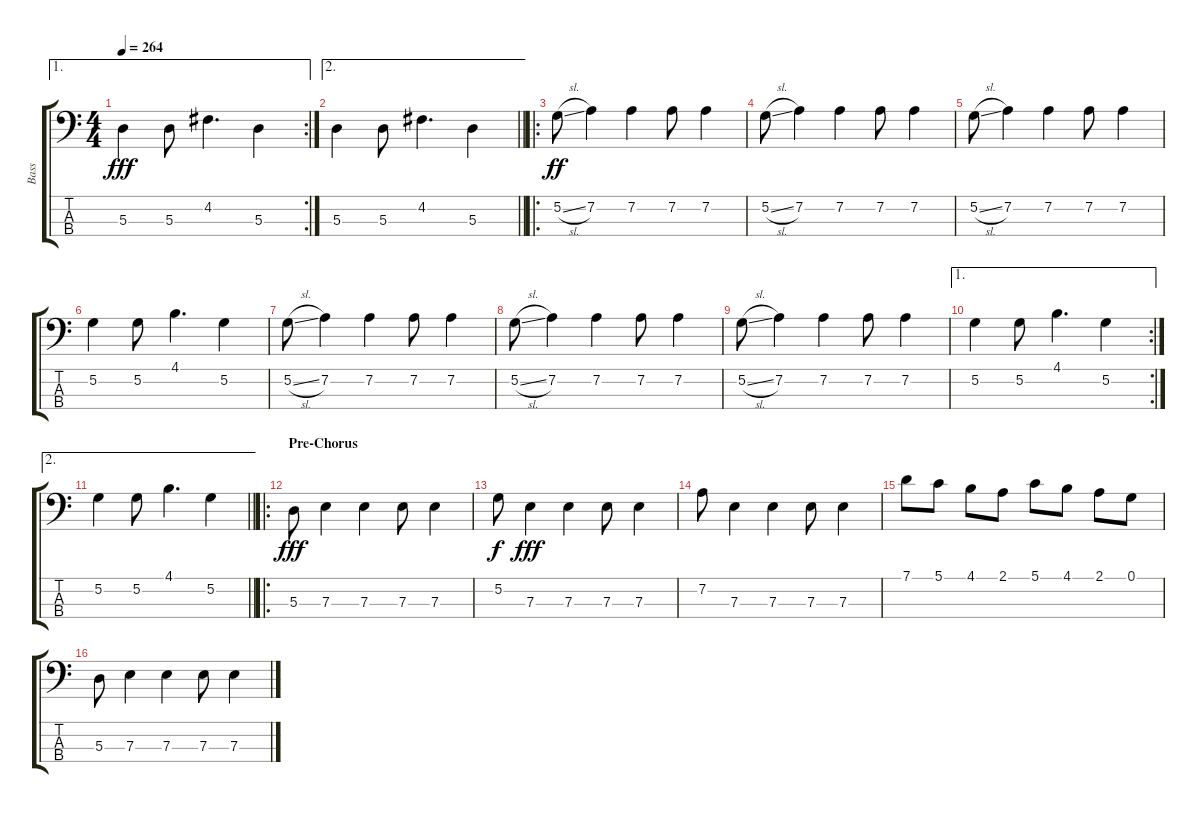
\track ("Bass" "Bass") {instrument electricbasspick}
\staff {score tabs}
\tuning (G2 D2 A1 E1) {hide}
\ae 1
\rc 2
\ts (4 4)
\tempo 264
\clef f4
\ks c
5.3.4{dy fff} 5.3.8 4.2.4{d} 5.3.4 |
\ae 2
\barLineRight lightlight
5.3.4 5.3.8 4.2.4{d} 5.3.4 |
\ro
\section ("" "")
5.2{sl}.8{dy ff} 7.2.4 7.2.4 7.2.8 7.2.4 |
5.2{sl}.8 7.2.4 7.2.4 7.2.8 7.2.4 |
5.2{sl}.8 7.2.4 7.2.4 7.2.8 7.2.4 |
5.2.4 5.2.8 4.1.4{d} 5.2.4 |
5.2{sl}.8 7.2.4 7.2.4 7.2.8 7.2.4 |
5.2{sl}.8 7.2.4 7.2.4 7.2.8 7.2.4 |
5.2{sl}.8 7.2.4 7.2.4 7.2.8 7.2.4 |
\ae 1
\rc 2
5.2.4 5.2.8 4.1.4{d} 5.2.4 |
\ae 2
\barLineRight lightlight
5.2.4 5.2.8 4.1.4{d} 5.2.4 |
\ro
\section ("" "Pre-Chorus")
5.3.8{dy fff} 7.3.4 7.3.4 7.3.8 7.3.4 |
5.2.8{dy f} 7.3.4{dy fff} 7.3.4 7.3.8 7.3.4 |
7.2.8 7.3.4 7.3.4 7.3.8 7.3.4 |
7.1.8 5.1.8 4.1.8 2.1.8 5.1.8 4.1.8 2.1.8 0.1.8 |
5.3.8 7.3.4 7.3.4 7.3.8 7.3.4
